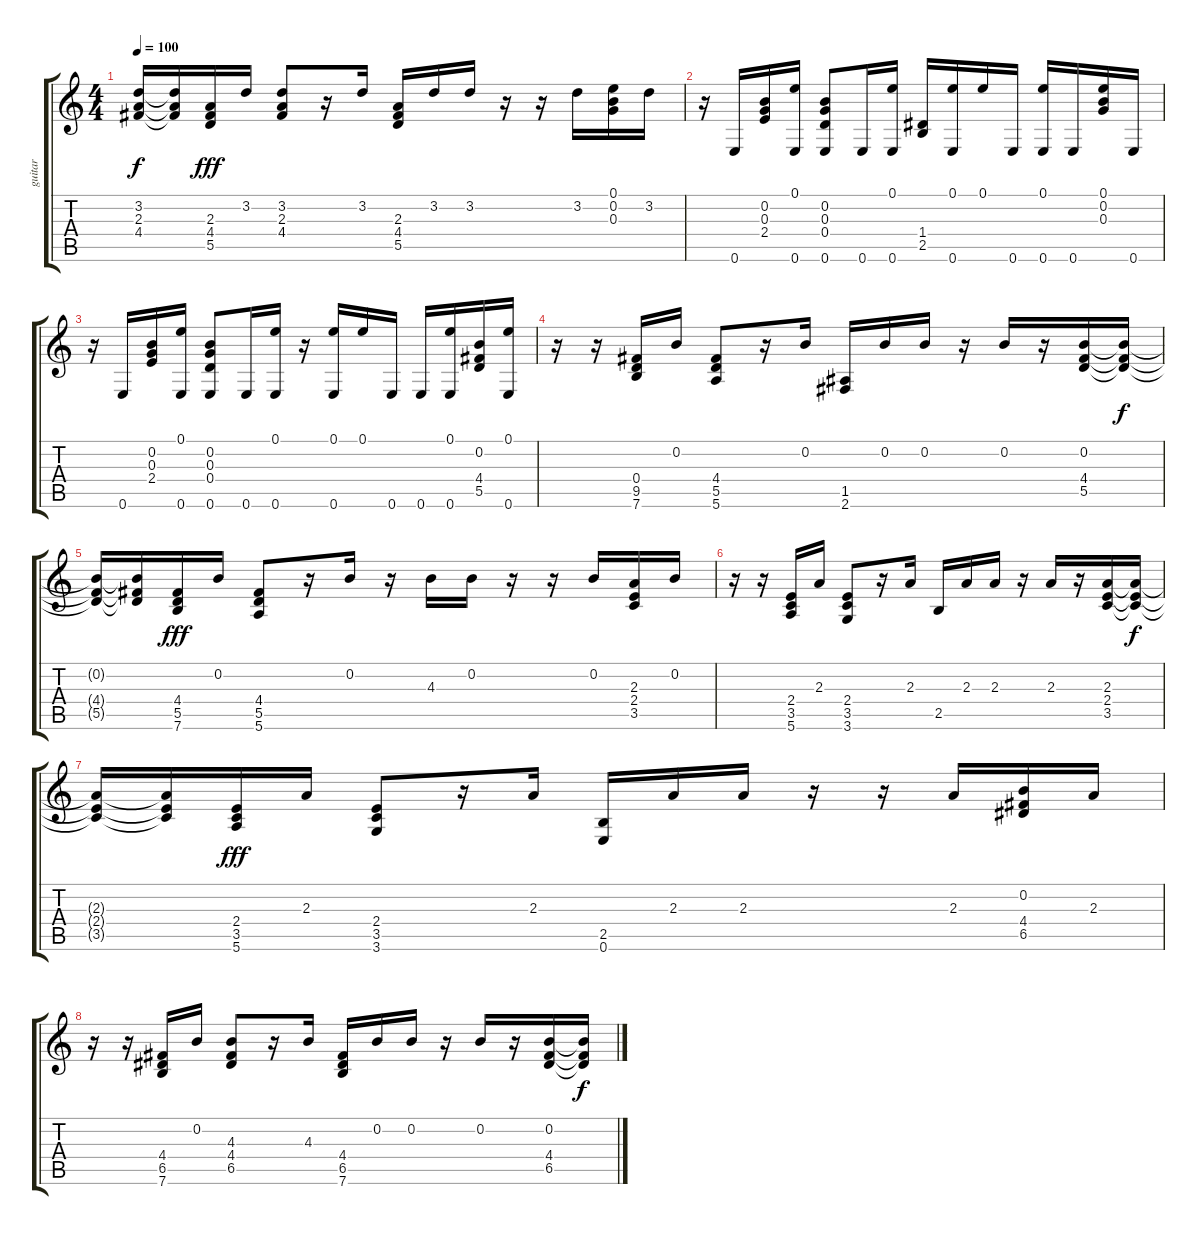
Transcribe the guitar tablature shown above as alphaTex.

\track ("guitar" "guitar") {instrument electricguitarclean}
\staff {score tabs}
\tuning (E4 B3 G3 D3 A2 E2) {hide}
\ts (4 4)
\tempo 100
\clef g2
\ks c
(3.2{t} 2.3{t} 4.4{t}).16{dy f} (3.2{t} 2.3{t} 4.4{t}).16 (2.3 4.4 5.5).16{dy fff} 3.2.16 (3.2 2.3 4.4).8 r.16 3.2.16 (2.3 4.4 5.5).16 3.2.16 3.2.16 r.16 r.16 3.2.16 (0.1 0.2 0.3).16 3.2.16 |
r.16 0.6.16 (0.2 0.3 2.4).16 (0.1 0.6).16 (0.2 0.3 0.4 0.6).8 0.6.16 (0.1 0.6).16 (1.4 2.5).16 (0.1 0.6).16 0.1.16 0.6.16 (0.1 0.6).16 0.6.16 (0.1 0.2 0.3).16 0.6.16 |
r.16 0.6.16 (0.2 0.3 2.4).16 (0.1 0.6).16 (0.2 0.3 0.4 0.6).8 0.6.16 (0.1 0.6).16 r.16 (0.1 0.6).16 0.1.16 0.6.16 0.6.16 (0.1 0.6).16 (0.2 4.4 5.5).16 (0.1 0.6).16 |
r.16 r.16 (0.4 9.5 7.6).16 0.2.16 (4.4 5.5 5.6).8 r.16 0.2.16 (1.5 2.6).16 0.2.16 0.2.16 r.16 0.2.16 r.16 (0.2 4.4 5.5).16 (0.2{t} 4.4{t} 5.5{t}).16{dy f} |
(0.2{t} 4.4{t} 5.5{t}).16 (0.2{t} 4.4{t} 5.5{t}).16 (4.4 5.5 7.6).16{dy fff} 0.2.16 (4.4 5.5 5.6).8 r.16 0.2.16 r.16 4.3.16 0.2.16 r.16 r.16 0.2.16 (2.3 2.4 3.5).16 0.2.16 |
r.16 r.16 (2.4 3.5 5.6).16 2.3.16 (2.4 3.5 3.6).8 r.16 2.3.16 2.5.16 2.3.16 2.3.16 r.16 2.3.16 r.16 (2.3 2.4 3.5).16 (2.3{t} 2.4{t} 3.5{t}).16{dy f} |
(2.3{t} 2.4{t} 3.5{t}).16 (2.3{t} 2.4{t} 3.5{t}).16 (2.4 3.5 5.6).16{dy fff} 2.3.16 (2.4 3.5 3.6).8 r.16 2.3.16 (2.5 0.6).16 2.3.16 2.3.16 r.16 r.16 2.3.16 (0.2 4.4 6.5).16 2.3.16 |
r.16 r.16 (4.4 6.5 7.6).16 0.2.16 (4.3 4.4 6.5).8 r.16 4.3.16 (4.4 6.5 7.6).16 0.2.16 0.2.16 r.16 0.2.16 r.16 (0.2 4.4 6.5).16 (0.2{t} 4.4{t} 6.5{t}).16{dy f}
